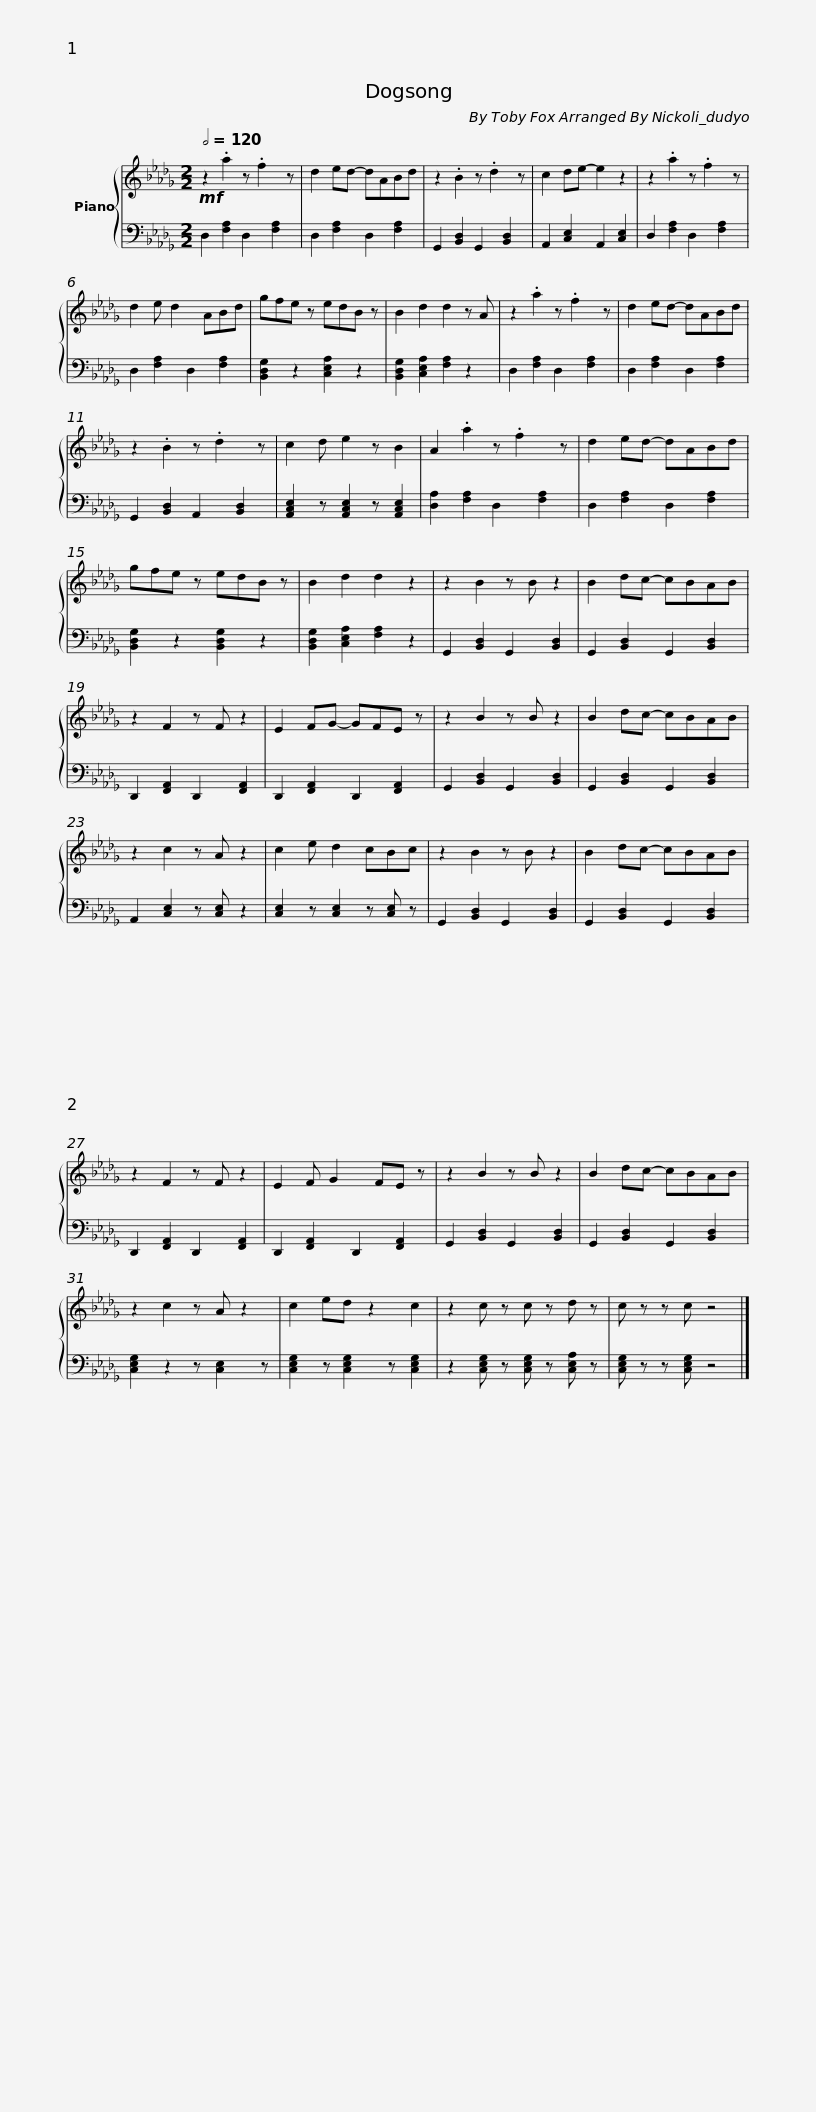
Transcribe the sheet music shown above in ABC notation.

X:1
%%score { 1 | 2 }
L:1/8
Q:1/2=120
M:2/2
I:linebreak $
K:Db
V:1 treble
V:2 bass
V:1
!mf! z2 .a2 z .f2 z | d2 ed- dABd | z2 .B2 z .d2 z | c2 de- e2 z2 | z2 .a2 z .f2 z |$ %5
 d2 e d2 ABd | gfe z edB z | B2 d2 d2 z A | z2 .a2 z .f2 z | d2 ed- dABd |$ %10
 z2 .B2 z .d2 z | c2 d e2 z B2 | A2 .a2 z .f2 z | d2 ed- dABd | gfe z edB z |$ %15
 B2 d2 d2 z2 | z2 B2 z B z2 | B2 dc- cBAB | z2 F2 z F z2 | E2 FG- GFE z |$ %20
 z2 B2 z B z2 | B2 dc- cBAB | z2 c2 z A z2 | c2 e d2 cBc | z2 B2 z B z2 |$ %25
 B2 dc- cBAB | z2 F2 z F z2 | E2 F G2 FE z | z2 B2 z B z2 | B2 dc- cBAB |$ %30
 z2 c2 z A z2 | c2 ed z2 c2 | z2 c z c z d z | c z z c z4 |] %34
V:2
 D,2 [F,A,]2 D,2 [F,A,]2 | D,2 [F,A,]2 D,2 [F,A,]2 | G,,2 [B,,D,]2 G,,2 [B,,D,]2 | A,,2 [C,E,]2 A,,2 [C,E,]2 | D,2 [F,A,]2 D,2 [F,A,]2 |$ %5
 D,2 [F,A,]2 D,2 [F,A,]2 | [B,,D,G,]2 z2 [C,E,A,]2 z2 | [B,,D,G,]2 [C,E,A,]2 [F,A,]2 z2 | D,2 [F,A,]2 D,2 [F,A,]2 | D,2 [F,A,]2 D,2 [F,A,]2 |$ %10
 G,,2 [B,,D,]2 A,,2 [B,,D,]2 | [A,,C,E,]2 z [A,,C,E,]2 z [A,,C,E,]2 | [D,A,]2 [F,A,]2 D,2 [F,A,]2 | D,2 [F,A,]2 D,2 [F,A,]2 | [B,,D,G,]2 z2 [B,,D,G,]2 z2 |$ %15
 [B,,D,G,]2 [C,E,A,]2 [F,A,]2 z2 | G,,2 [B,,D,]2 G,,2 [B,,D,]2 | G,,2 [B,,D,]2 G,,2 [B,,D,]2 | D,,2 [F,,A,,]2 D,,2 [F,,A,,]2 | D,,2 [F,,A,,]2 D,,2 [F,,A,,]2 |$ %20
 G,,2 [B,,D,]2 G,,2 [B,,D,]2 | G,,2 [B,,D,]2 G,,2 [B,,D,]2 | A,,2 [C,E,]2 z [C,E,] z2 | [C,E,]2 z [C,E,]2 z [C,E,] z | G,,2 [B,,D,]2 G,,2 [B,,D,]2 |$ %25
 G,,2 [B,,D,]2 G,,2 [B,,D,]2 | D,,2 [F,,A,,]2 D,,2 [F,,A,,]2 | D,,2 [F,,A,,]2 D,,2 [F,,A,,]2 | G,,2 [B,,D,]2 G,,2 [B,,D,]2 | G,,2 [B,,D,]2 G,,2 [B,,D,]2 |$ %30
 [C,E,G,]2 z2 z [C,E,]2 z | [C,E,G,]2 z [C,E,G,]2 z [C,E,G,]2 | z2 [C,E,G,] z [C,E,G,] z [C,E,A,] z | [C,E,G,] z z [C,E,G,] z4 |] %34
